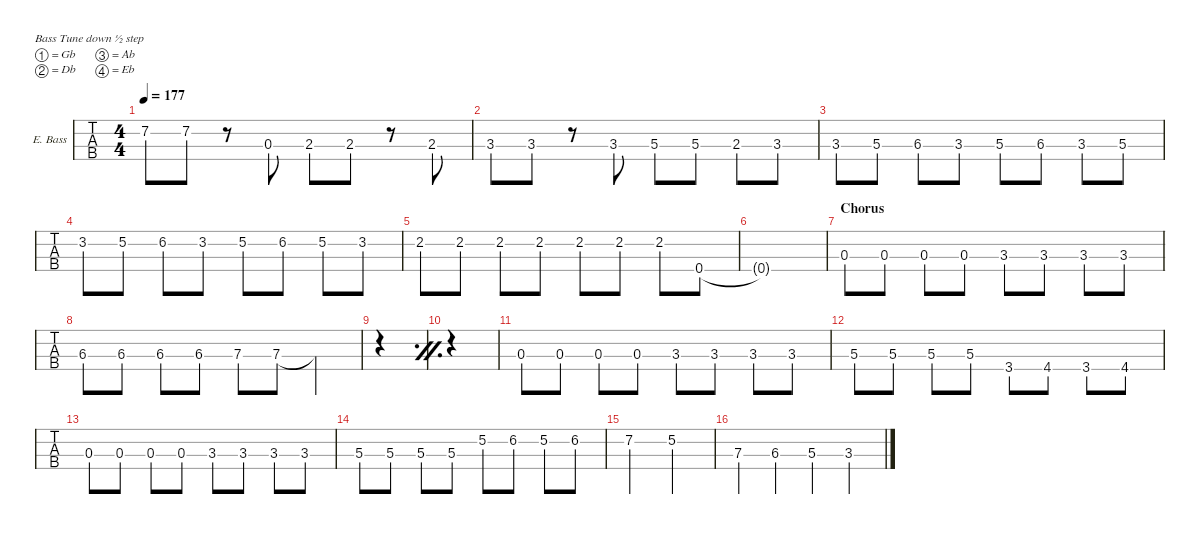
\defaultSystemsLayout 4
\hideDynamics
\bracketExtendMode nobrackets
\firstSystemTrackNameOrientation horizontal
\track ("Ele. Bass" "E. Bass") {defaultSystemsLayout 4 instrument electricbassfinger}
\staff {tabs}
\tuning (Gb2 Db2 Ab1 Eb1)
\ts (4 4)
\tempo 177
\clef f4
\scale
0.230329
\ks g#minor
7.2{acc #}.8{dy f} 7.2{acc #}.8 r.8 0.3{acc #}.8 2.3{acc #}.8 2.3{acc #}.8 r.8 2.3{acc #}.8 |
\scale
0.230329 3.3{acc forcenatural}.8 3.3{acc forcenatural}.8 r.8 3.3{acc forcenatural}.8 5.3{acc #}.8 5.3{acc #}.8 2.3{acc #}.8 3.3{acc forcenatural}.8 |
\scale
0.309013 3.3{acc forcenatural}.8 5.3{acc #}.8 6.3{acc forcenatural}.8 3.3{acc forcenatural}.8 5.3{acc #}.8 6.3{acc forcenatural}.8 3.3{acc forcenatural}.8 5.3{acc #}.8 |
\scale
0.230329 3.2{acc forcenatural}.8 5.2{acc #}.8 6.2{acc forcenatural}.8 3.2{acc forcenatural}.8 5.2{acc #}.8 6.2{acc forcenatural}.8 5.2{acc #}.8 3.2{acc forcenatural}.8 |
\scale
0.230329 2.2{acc #}.8 2.2{acc #}.8 2.2{acc #}.8 2.2{acc #}.8 2.2{acc #}.8 2.2{acc #}.8 2.2{acc #}.8 0.4{acc #}.8 |
\scale
0.230329 0.4{t acc #}.1 |
\section ("" "Chorus")
\scale
0.309013 0.3{acc #}.8 0.3{acc #}.8 0.3{acc #}.8 0.3{acc #}.8 3.3{acc forcenatural}.8 3.3{acc forcenatural}.8 3.3{acc forcenatural}.8 3.3{acc forcenatural}.8 |
\scale
0.230329 6.3{acc forcenatural}.8 6.3{acc forcenatural}.8 6.3{acc forcenatural}.8 6.3{acc forcenatural}.8 7.3{acc #}.8 7.3{acc #}.8 7.3{t acc #}.4 |
\simile firstofdouble
\scale
0.230329 |
\simile secondofdouble
\scale
0.230328 |
\simile none
\scale
0.309013 0.3{acc #}.8 0.3{acc #}.8 0.3{acc #}.8 0.3{acc #}.8 3.3{acc forcenatural}.8 3.3{acc forcenatural}.8 3.3{acc forcenatural}.8 3.3{acc forcenatural}.8 |
\scale
0.230329 5.3{acc #}.8 5.3{acc #}.8 5.3{acc #}.8 5.3{acc #}.8 3.4{acc #}.8 4.4{acc forcenatural}.8 3.4{acc #}.8 4.4{acc forcenatural}.8 |
\scale
0.230329 0.3{acc #}.8 0.3{acc #}.8 0.3{acc #}.8 0.3{acc #}.8 3.3{acc forcenatural}.8 3.3{acc forcenatural}.8 3.3{acc forcenatural}.8 3.3{acc forcenatural}.8 |
\scale
0.230328 5.3{acc #}.8 5.3{acc #}.8 5.3{acc #}.8 5.3{acc #}.8 5.2{acc #}.8 6.2{acc forcenatural}.8 5.2{acc #}.8 6.2{acc forcenatural}.8 |
\scale
0.309013 7.2{acc #}.2 5.2{acc #}.2 |
\scale
0.230329 7.3{acc #}.4 6.3{acc forcenatural}.4 5.3{acc #}.4 3.3{acc forcenatural}.4
